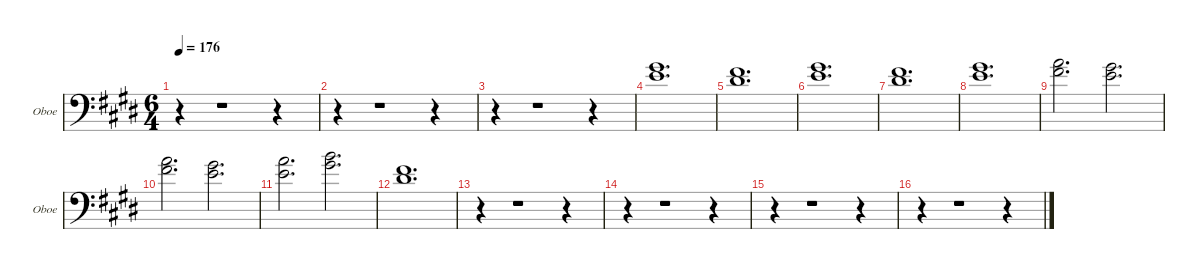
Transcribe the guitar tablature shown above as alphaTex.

\defaultSystemsLayout 4
\hideDynamics
\bracketExtendMode nobrackets
\useSystemSignSeparator
\singleTrackTrackNamePolicy allsystems
\multiTrackTrackNamePolicy allsystems
\firstSystemTrackNameMode fullname
\otherSystemsTrackNameMode fullname
\firstSystemTrackNameOrientation horizontal
\otherSystemsTrackNameOrientation horizontal
\track ("Oboe" "ob.") {instrument oboe}
\staff {score}
\tuning (E4 B3 G3 D3 A2 E2)
\ts (6 4)
\tempo 176
\clef f4
\ks e
r.4{dy p beam Down} r.1{beam Down} r.4{beam Down} |
r.4{beam Down} r.1{beam Down} r.4{beam Down} |
r.4{beam Down} r.1{beam Down} r.4{beam Down} |
(9.2{acc #} 9.3{acc forcenatural}).1{d beam Down} |
(7.2{acc #} 8.3{acc #}).1{d beam Down} |
(9.2{acc #} 9.3{acc forcenatural}).1{d beam Down} |
(7.2{acc #} 8.3{acc #}).1{d beam Down} |
(9.2{acc #} 9.3{acc forcenatural}).1{d beam Down} |
(10.2{acc forcenatural} 11.3{acc #}).2{d beam Down} (9.2{acc #} 9.3{acc forcenatural}).2{d beam Down} |
(10.2{acc forcenatural} 11.3{acc #}).2{d beam Down} (9.2{acc #} 9.3{acc forcenatural}).2{d beam Down} |
(10.2{acc forcenatural} 9.3{acc forcenatural}).2{d beam Down} (7.1{acc forcenatural} 9.2{acc #}).2{d beam Down} |
(7.2{acc #} 8.3{acc #}).1{d beam Down} |
r.4{beam Down} r.1{beam Down} r.4{beam Down} |
r.4{beam Down} r.1{beam Down} r.4{beam Down} |
r.4{beam Down} r.1{beam Down} r.4{beam Down} |
r.4{beam Down} r.1{beam Down} r.4{beam Down}
